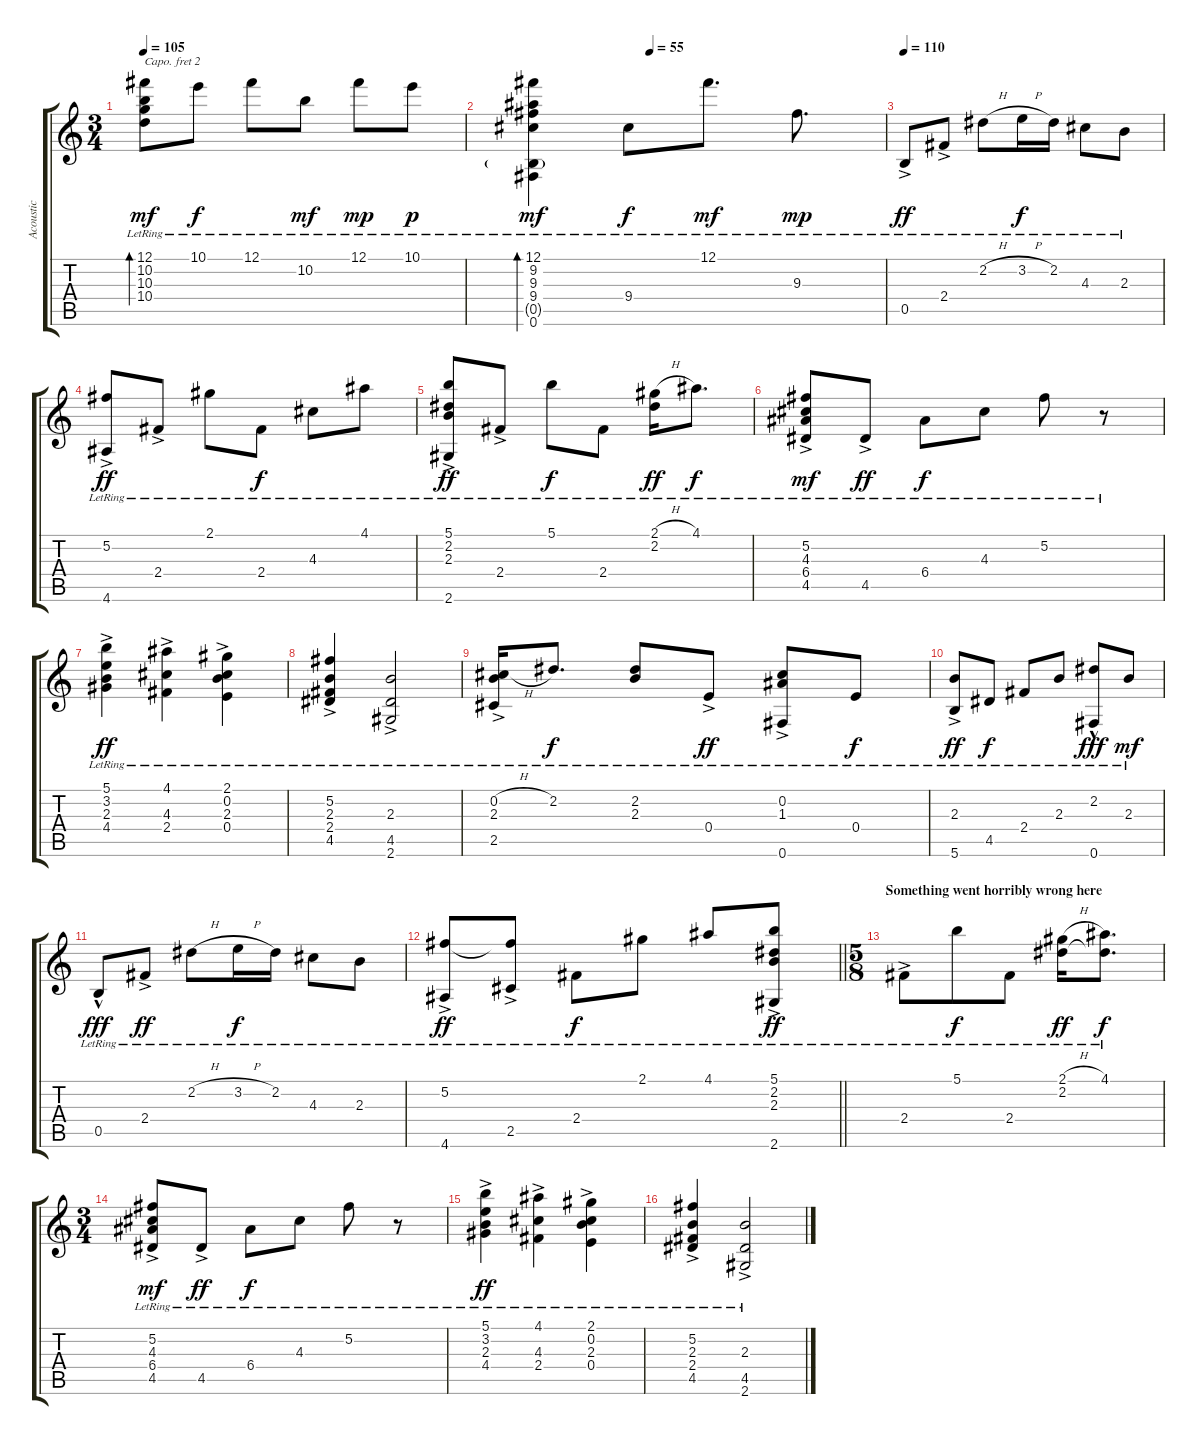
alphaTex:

\track ("Acoustic" "Acoustic") {instrument acousticguitarsteel}
\staff {score tabs}
\capo 2
\tuning (E4 B3 G3 D3 A2 E2) {hide}
\ts (3 4)
\tempo 105
\clef g2
\ks c
(12.1{lr} 10.2{lr} 10.3{lr} 10.4{lr}).8{bd 240 dy mf} 10.1{lr}.8{dy f} 12.1{lr}.8 10.2{lr}.8{dy mf} 12.1{lr}.8{dy mp} 10.1{lr}.8{dy p} |
\tempo (55 0.3333333333333333)
(12.1{lr} 9.2{lr} 9.3{lr} 9.4{lr} 0.5{g lr} 0.6{lr}).4{bd 120 dy mf} 9.4{lr}.8{dy f} 12.1{lr}.8{d dy mf} 9.3{lr}.8{d dy mp} |
\tempo 110
0.5{ac lr}.8{dy ff} 2.4{ac lr}.8 2.2{h lr}.8 3.2{h lr}.16{dy f} 2.2{lr}.16 4.3{lr}.8 2.3{lr}.8 |
(5.2{lr} 4.6{ac lr}).8{dy ff} 2.4{ac lr}.8 2.1{lr}.8 2.4{lr}.8{dy f} 4.3{lr}.8 4.1{lr}.8 |
(5.1{lr} 2.2{lr} 2.3{lr} 2.6{ac lr}).8{dy ff} 2.4{ac lr}.8 5.1{lr}.8{dy f} 2.4{lr}.8 (2.1{h lr} 2.2{lr}).16{dy ff} 4.1{lr}.8{d dy f} |
(5.2{ac lr} 4.3{lr} 6.4{lr} 4.5{lr}).8{dy mf} 4.5{ac lr}.8{dy ff} 6.4{lr}.8{dy f} 4.3{lr}.8 5.2{lr}.8 r.8 |
(5.1{lr} 3.2{lr} 2.3{lr} 4.4{ac lr}).4{dy ff} (4.1{lr} 4.3{lr} 2.4{ac lr}).4 (2.1{lr} 0.2{lr} 2.3{lr} 0.4{ac lr}).4 |
(5.2{lr} 2.3{lr} 2.4{lr} 4.5{ac lr}).4 (2.3{lr} 4.5{lr} 2.6{ac lr}).2 |
(0.2{h lr} 2.3{lr} 2.5{ac lr}).16 2.2{lr}.8{d dy f} (2.2{lr} 2.3{lr}).8 0.4{ac lr}.8{dy ff} (0.2{lr} 1.3{lr} 0.6{ac lr}).8 0.4{lr}.8{dy f} |
(2.3{lr} 5.6{ac lr}).8{dy ff} 4.5{lr}.8{dy f} 2.4{lr}.8 2.3{lr}.8 (2.2{lr} 0.6{hac lr}).8{dy fff} 2.3{lr}.8{dy mf} |
0.5{hac lr}.8{dy fff} 2.4{ac lr}.8{dy ff} 2.2{h lr}.8 3.2{h lr}.16{dy f} 2.2{lr}.16 4.3{lr}.8 2.3{lr}.8 |
\barLineRight lightlight
(5.2{lr} 4.6{ac lr}).8{dy ff} (5.2{t} 2.5{ac lr}).8 2.4{lr}.8{dy f} 2.1{lr}.8 4.1{lr}.8 (5.1{lr} 2.2{lr} 2.3{lr} 2.6{ac lr}).8{dy ff} |
\ts (5 8)
\section ("" "Something went horribly wrong here")
2.4{ac lr}.8 5.1{lr}.8{dy f} 2.4{lr}.8 (2.1{h lr} 2.2{lr}).16{dy ff} (4.1{lr} 2.2{t}).8{d dy f} |
\ts (3 4)
(5.2{ac lr} 4.3{lr} 6.4{lr} 4.5{lr}).8{dy mf} 4.5{ac lr}.8{dy ff} 6.4{lr}.8{dy f} 4.3{lr}.8 5.2{lr}.8 r.8 |
(5.1{lr} 3.2{lr} 2.3{lr} 4.4{ac lr}).4{dy ff} (4.1{lr} 4.3{lr} 2.4{ac lr}).4 (2.1{lr} 0.2{lr} 2.3{lr} 0.4{ac lr}).4 |
(5.2{lr} 2.3{lr} 2.4{lr} 4.5{ac lr}).4 (2.3{lr} 4.5{lr} 2.6{ac lr}).2
